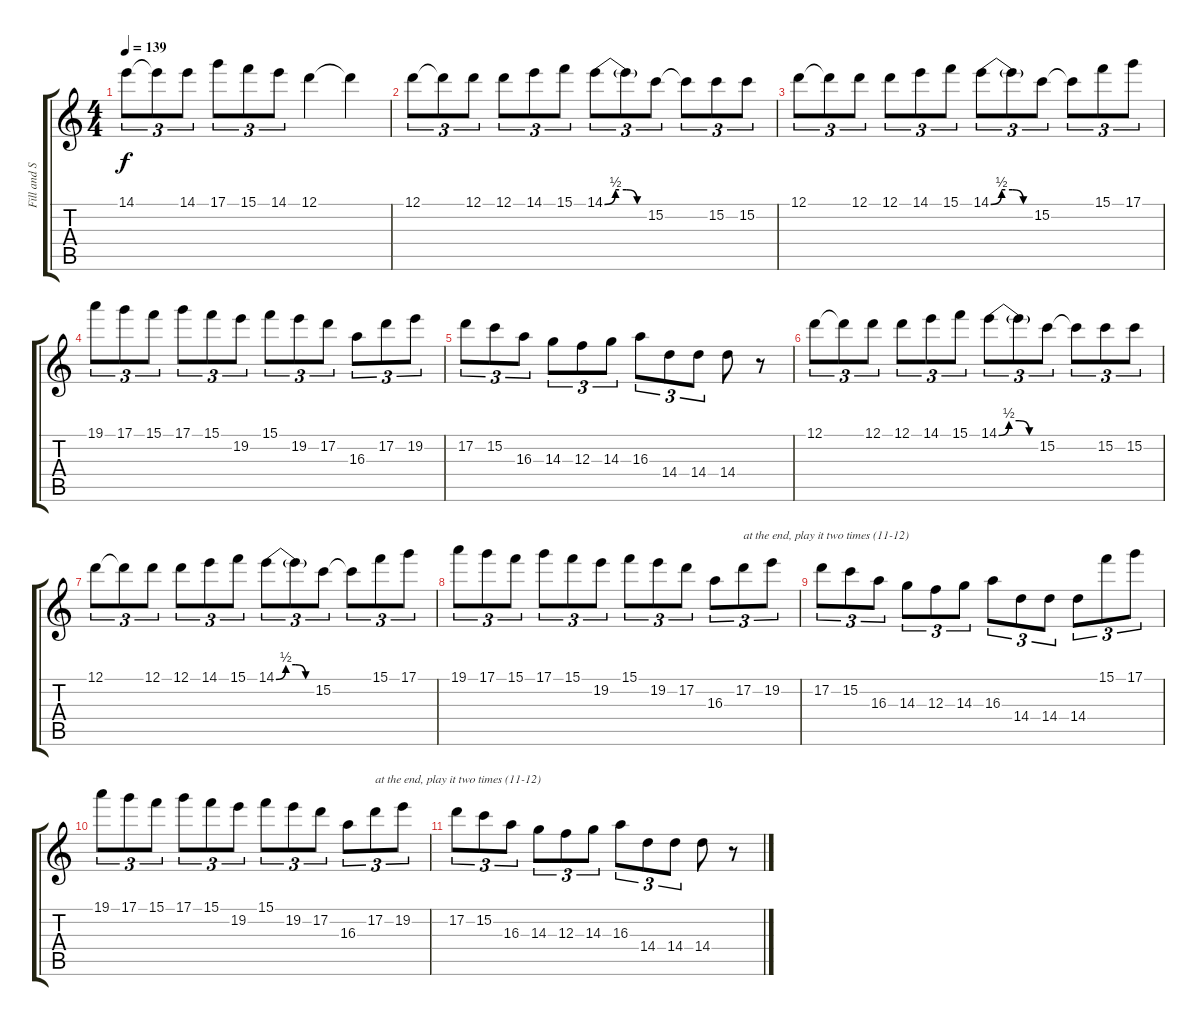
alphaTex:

\track ("Fill and Solos" "Fill and S") {instrument overdrivenguitar}
\staff {score tabs}
\tuning (D4 A3 F3 C3 G2 D2) {hide}
\ts (4 4)
\tempo 139
\clef g2
\ks c
14.1.8{tu (3 2) dy f} 14.1{t}.8{tu (3 2)} 14.1.8{tu (3 2)} 17.1.8{tu (3 2)} 15.1.8{tu (3 2)} 14.1.8{tu (3 2)} 12.1.4 12.1{t}.4 |
12.1.8{tu (3 2)} 12.1{t}.8{tu (3 2)} 12.1.8{tu (3 2)} 12.1.8{tu (3 2)} 14.1.8{tu (3 2)} 15.1.8{tu (3 2)} 14.1{be (custom 0 0 15 2 30 2 45 0 60 0)}.8{tu (3 2)} 14.1{t}.8{tu (3 2)} 15.2.8{tu (3 2)} 15.2{t}.8{tu (3 2)} 15.2.8{tu (3 2)} 15.2.8{tu (3 2)} |
12.1.8{tu (3 2)} 12.1{t}.8{tu (3 2)} 12.1.8{tu (3 2)} 12.1.8{tu (3 2)} 14.1.8{tu (3 2)} 15.1.8{tu (3 2)} 14.1{be (custom 0 0 15 2 30 2 45 0 60 0)}.8{tu (3 2)} 14.1{t}.8{tu (3 2)} 15.2.8{tu (3 2)} 15.2{t}.8{tu (3 2)} 15.1.8{tu (3 2)} 17.1.8{tu (3 2)} |
19.1.8{tu (3 2)} 17.1.8{tu (3 2)} 15.1.8{tu (3 2)} 17.1.8{tu (3 2)} 15.1.8{tu (3 2)} 19.2.8{tu (3 2)} 15.1.8{tu (3 2)} 19.2.8{tu (3 2)} 17.2.8{tu (3 2)} 16.3.8{tu (3 2)} 17.2.8{tu (3 2)} 19.2.8{tu (3 2)} |
17.2.8{tu (3 2)} 15.2.8{tu (3 2)} 16.3.8{tu (3 2)} 14.3.8{tu (3 2)} 12.3.8{tu (3 2)} 14.3.8{tu (3 2)} 16.3.8{tu (3 2)} 14.4.8{tu (3 2)} 14.4.8{tu (3 2)} 14.4.8 r.8 |
12.1.8{tu (3 2)} 12.1{t}.8{tu (3 2)} 12.1.8{tu (3 2)} 12.1.8{tu (3 2)} 14.1.8{tu (3 2)} 15.1.8{tu (3 2)} 14.1{be (custom 0 0 15 2 30 2 45 0 60 0)}.8{tu (3 2)} 14.1{t}.8{tu (3 2)} 15.2.8{tu (3 2)} 15.2{t}.8{tu (3 2)} 15.2.8{tu (3 2)} 15.2.8{tu (3 2)} |
12.1.8{tu (3 2)} 12.1{t}.8{tu (3 2)} 12.1.8{tu (3 2)} 12.1.8{tu (3 2)} 14.1.8{tu (3 2)} 15.1.8{tu (3 2)} 14.1{be (custom 0 0 15 2 30 2 45 0 60 0)}.8{tu (3 2)} 14.1{t}.8{tu (3 2)} 15.2.8{tu (3 2)} 15.2{t}.8{tu (3 2)} 15.1.8{tu (3 2)} 17.1.8{tu (3 2)} |
19.1.8{tu (3 2)} 17.1.8{tu (3 2)} 15.1.8{tu (3 2)} 17.1.8{tu (3 2)} 15.1.8{tu (3 2)} 19.2.8{tu (3 2)} 15.1.8{tu (3 2)} 19.2.8{tu (3 2)} 17.2.8{tu (3 2)} 16.3.8{tu (3 2)} 17.2.8{tu (3 2) txt "at the end, play it two times (11-12)"} 19.2.8{tu (3 2)} |
17.2.8{tu (3 2)} 15.2.8{tu (3 2)} 16.3.8{tu (3 2)} 14.3.8{tu (3 2)} 12.3.8{tu (3 2)} 14.3.8{tu (3 2)} 16.3.8{tu (3 2)} 14.4.8{tu (3 2)} 14.4.8{tu (3 2)} 14.4.8{tu (3 2)} 15.1.8{tu (3 2)} 17.1.8{tu (3 2)} |
19.1.8{tu (3 2)} 17.1.8{tu (3 2)} 15.1.8{tu (3 2)} 17.1.8{tu (3 2)} 15.1.8{tu (3 2)} 19.2.8{tu (3 2)} 15.1.8{tu (3 2)} 19.2.8{tu (3 2)} 17.2.8{tu (3 2)} 16.3.8{tu (3 2)} 17.2.8{tu (3 2) txt "at the end, play it two times (11-12)"} 19.2.8{tu (3 2)} |
17.2.8{tu (3 2)} 15.2.8{tu (3 2)} 16.3.8{tu (3 2)} 14.3.8{tu (3 2)} 12.3.8{tu (3 2)} 14.3.8{tu (3 2)} 16.3.8{tu (3 2)} 14.4.8{tu (3 2)} 14.4.8{tu (3 2)} 14.4.8 r.8
